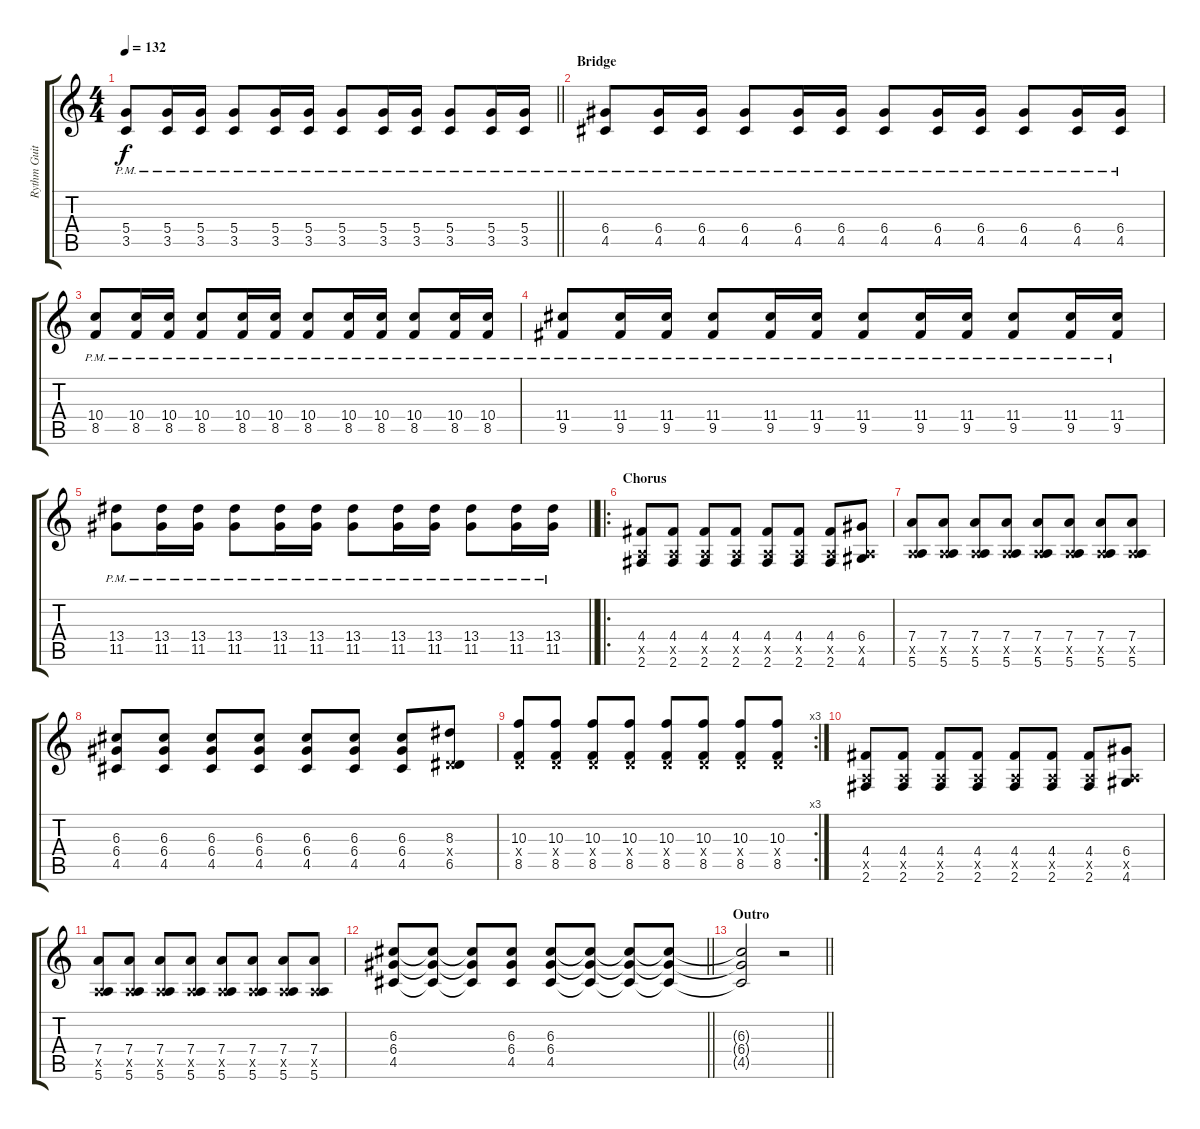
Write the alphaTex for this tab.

\track ("Rythm Guitar" "Rythm Guit") {instrument overdrivenguitar}
\staff {score tabs}
\tuning (E4 B3 G3 D3 A2 E2) {hide}
\ts (4 4)
\tempo 132
\clef g2
\barLineRight lightlight
\ks c
(5.4{pm} 3.5{pm}).8{dy f} (5.4{pm} 3.5{pm}).16 (5.4{pm} 3.5{pm}).16 (5.4{pm} 3.5{pm}).8 (5.4{pm} 3.5{pm}).16 (5.4{pm} 3.5{pm}).16 (5.4{pm} 3.5{pm}).8 (5.4{pm} 3.5{pm}).16 (5.4{pm} 3.5{pm}).16 (5.4{pm} 3.5{pm}).8 (5.4{pm} 3.5{pm}).16 (5.4{pm} 3.5{pm}).16 |
\section ("" "Bridge")
(6.4{pm} 4.5{pm}).8 (6.4{pm} 4.5{pm}).16 (6.4{pm} 4.5{pm}).16 (6.4{pm} 4.5{pm}).8 (6.4{pm} 4.5{pm}).16 (6.4{pm} 4.5{pm}).16 (6.4{pm} 4.5{pm}).8 (6.4{pm} 4.5{pm}).16 (6.4{pm} 4.5{pm}).16 (6.4{pm} 4.5{pm}).8 (6.4{pm} 4.5{pm}).16 (6.4{pm} 4.5{pm}).16 |
(10.4{pm} 8.5{pm}).8 (10.4{pm} 8.5{pm}).16 (10.4{pm} 8.5{pm}).16 (10.4{pm} 8.5{pm}).8 (10.4{pm} 8.5{pm}).16 (10.4{pm} 8.5{pm}).16 (10.4{pm} 8.5{pm}).8 (10.4{pm} 8.5{pm}).16 (10.4{pm} 8.5{pm}).16 (10.4{pm} 8.5{pm}).8 (10.4{pm} 8.5{pm}).16 (10.4{pm} 8.5{pm}).16 |
(11.4{pm} 9.5{pm}).8 (11.4{pm} 9.5{pm}).16 (11.4{pm} 9.5{pm}).16 (11.4{pm} 9.5{pm}).8 (11.4{pm} 9.5{pm}).16 (11.4{pm} 9.5{pm}).16 (11.4{pm} 9.5{pm}).8 (11.4{pm} 9.5{pm}).16 (11.4{pm} 9.5{pm}).16 (11.4{pm} 9.5{pm}).8 (11.4{pm} 9.5{pm}).16 (11.4{pm} 9.5{pm}).16 |
\barLineRight lightlight
(13.4{pm} 11.5{pm}).8 (13.4{pm} 11.5{pm}).16 (13.4{pm} 11.5{pm}).16 (13.4{pm} 11.5{pm}).8 (13.4{pm} 11.5{pm}).16 (13.4{pm} 11.5{pm}).16 (13.4{pm} 11.5{pm}).8 (13.4{pm} 11.5{pm}).16 (13.4{pm} 11.5{pm}).16 (13.4{pm} 11.5{pm}).8 (13.4{pm} 11.5{pm}).16 (13.4{pm} 11.5{pm}).16 |
\ro
\section ("" "Chorus")
(4.4 0.5{x} 2.6).8 (4.4 0.5{x} 2.6).8 (4.4 0.5{x} 2.6).8 (4.4 0.5{x} 2.6).8 (4.4 0.5{x} 2.6).8 (4.4 0.5{x} 2.6).8 (4.4 0.5{x} 2.6).8 (6.4 0.5{x} 4.6).8 |
(7.4 0.5{x} 5.6).8 (7.4 0.5{x} 5.6).8 (7.4 0.5{x} 5.6).8 (7.4 0.5{x} 5.6).8 (7.4 0.5{x} 5.6).8 (7.4 0.5{x} 5.6).8 (7.4 0.5{x} 5.6).8 (7.4 0.5{x} 5.6).8 |
(6.3 6.4 4.5).8 (6.3 6.4 4.5).8 (6.3 6.4 4.5).8 (6.3 6.4 4.5).8 (6.3 6.4 4.5).8 (6.3 6.4 4.5).8 (6.3 6.4 4.5).8 (8.3 0.4{x} 6.5).8 |
\rc 3
(10.3 0.4{x} 8.5).8 (10.3 0.4{x} 8.5).8 (10.3 0.4{x} 8.5).8 (10.3 0.4{x} 8.5).8 (10.3 0.4{x} 8.5).8 (10.3 0.4{x} 8.5).8 (10.3 0.4{x} 8.5).8 (10.3 0.4{x} 8.5).8 |
(4.4 0.5{x} 2.6).8 (4.4 0.5{x} 2.6).8 (4.4 0.5{x} 2.6).8 (4.4 0.5{x} 2.6).8 (4.4 0.5{x} 2.6).8 (4.4 0.5{x} 2.6).8 (4.4 0.5{x} 2.6).8 (6.4 0.5{x} 4.6).8 |
(7.4 0.5{x} 5.6).8 (7.4 0.5{x} 5.6).8 (7.4 0.5{x} 5.6).8 (7.4 0.5{x} 5.6).8 (7.4 0.5{x} 5.6).8 (7.4 0.5{x} 5.6).8 (7.4 0.5{x} 5.6).8 (7.4 0.5{x} 5.6).8 |
\barLineRight lightlight
(6.3 6.4 4.5).8 (6.3{t} 6.4{t} 4.5{t}).8 (6.3{t} 6.4{t} 4.5{t}).8 (6.3 6.4 4.5).8 (6.3 6.4 4.5).8 (6.3{t} 6.4{t} 4.5{t}).8 (6.3{t} 6.4{t} 4.5{t}).8 (6.3{t} 6.4{t} 4.5{t}).8 |
\section ("" "Outro")
\barLineRight lightlight
(6.3{t} 6.4{t} 4.5{t}).2 r.2
